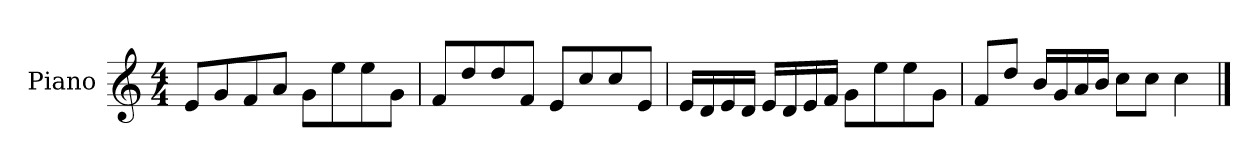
**kern
*part1
*staff1
*I"Piano
*I'P-no
*clefG2
*k[]
*M4/4
*MM90
=1
8e/L
8g/
8f/
8a/J
8g\L
8ee\
8ee\
8g\J
=2
8f/L
8dd/
8dd/
8f/J
8e/L
8cc/
8cc/
8e/J
=3
16e/LL
16d/
16e/
16d/JJ
16e/LL
16d/
16e/
16f/JJ
8g\L
8ee\
8ee\
8g\J
=4
8f/L
8dd/J
16b/LL
16g/
16a/
16b/JJ
8cc\L
8cc\J
4cc\
==
*-
